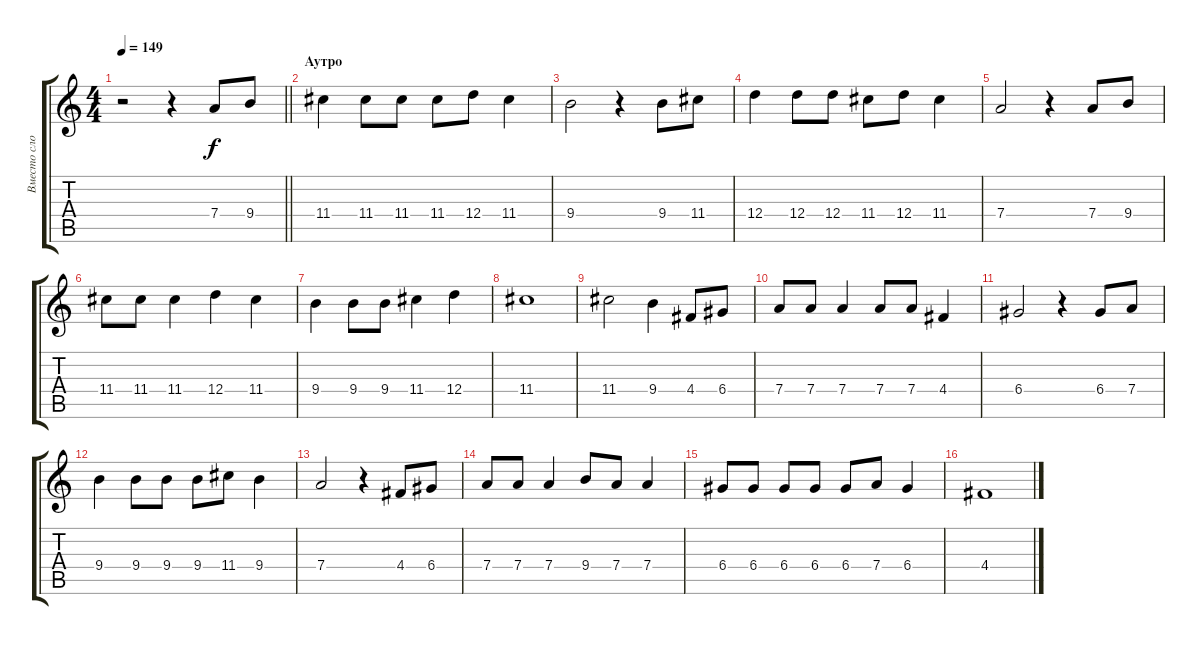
\track ("Вместо слов" "Вместо сло") {instrument acousticguitarsteel}
\staff {score tabs}
\tuning (E4 B3 G3 D3 A2 E2) {hide}
\ts (4 4)
\tempo 149
\clef g2
\barLineRight lightlight
\ks c
r.2{dy f} r.4 7.4.8 9.4.8 |
\section ("" "Аутро")
11.4.4 11.4.8 11.4.8 11.4.8 12.4.8 11.4.4 |
9.4.2 r.4 9.4.8 11.4.8 |
12.4.4 12.4.8 12.4.8 11.4.8 12.4.8 11.4.4 |
7.4.2 r.4 7.4.8 9.4.8 |
11.4.8 11.4.8 11.4.4 12.4.4 11.4.4 |
9.4.4 9.4.8 9.4.8 11.4.4 12.4.4 |
11.4.1 |
11.4.2 9.4.4 4.4.8 6.4.8 |
7.4.8 7.4.8 7.4.4 7.4.8 7.4.8 4.4.4 |
6.4.2 r.4 6.4.8 7.4.8 |
9.4.4 9.4.8 9.4.8 9.4.8 11.4.8 9.4.4 |
7.4.2 r.4 4.4.8 6.4.8 |
7.4.8 7.4.8 7.4.4 9.4.8 7.4.8 7.4.4 |
6.4.8 6.4.8 6.4.8 6.4.8 6.4.8 7.4.8 6.4.4 |
4.4.1
